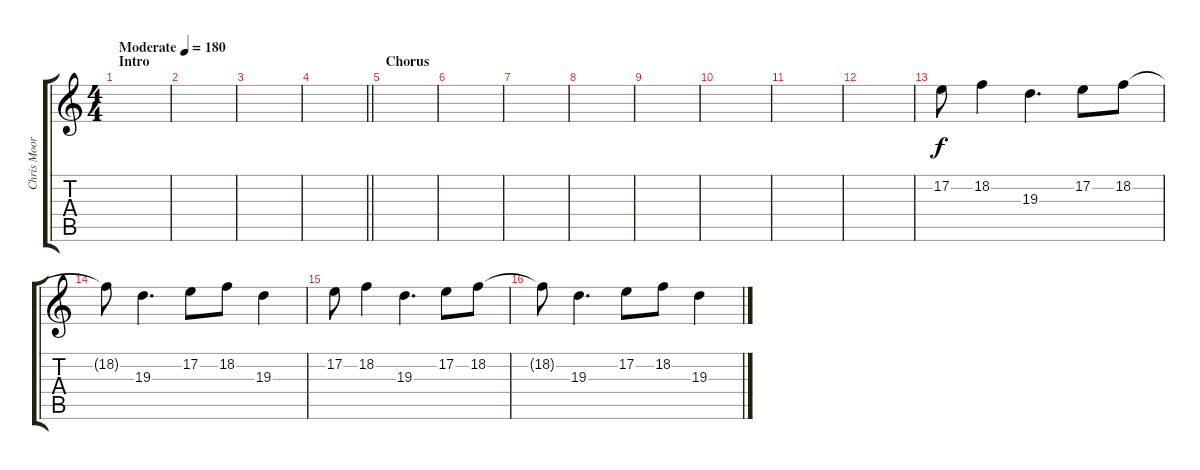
\track ("Chris Moore" "Chris Moor") {instrument lead2sawtooth}
\staff {score tabs}
\tuning (E4 B3 G3 D3 A2 D2) {hide}
\ts (4 4)
\section ("" "Intro")
\tempo (180 "Moderate")
\clef g2
\ks c
|
|
|
\barLineRight lightlight
|
\section ("" "Chorus")
|
|
|
|
|
|
|
|
17.2.8 18.2.4 19.3.4{d} 17.2.8 18.2.8 |
18.2{t}.8 19.3.4{d} 17.2.8 18.2.8 19.3.4 |
17.2.8 18.2.4 19.3.4{d} 17.2.8 18.2.8 |
18.2{t}.8 19.3.4{d} 17.2.8 18.2.8 19.3.4
